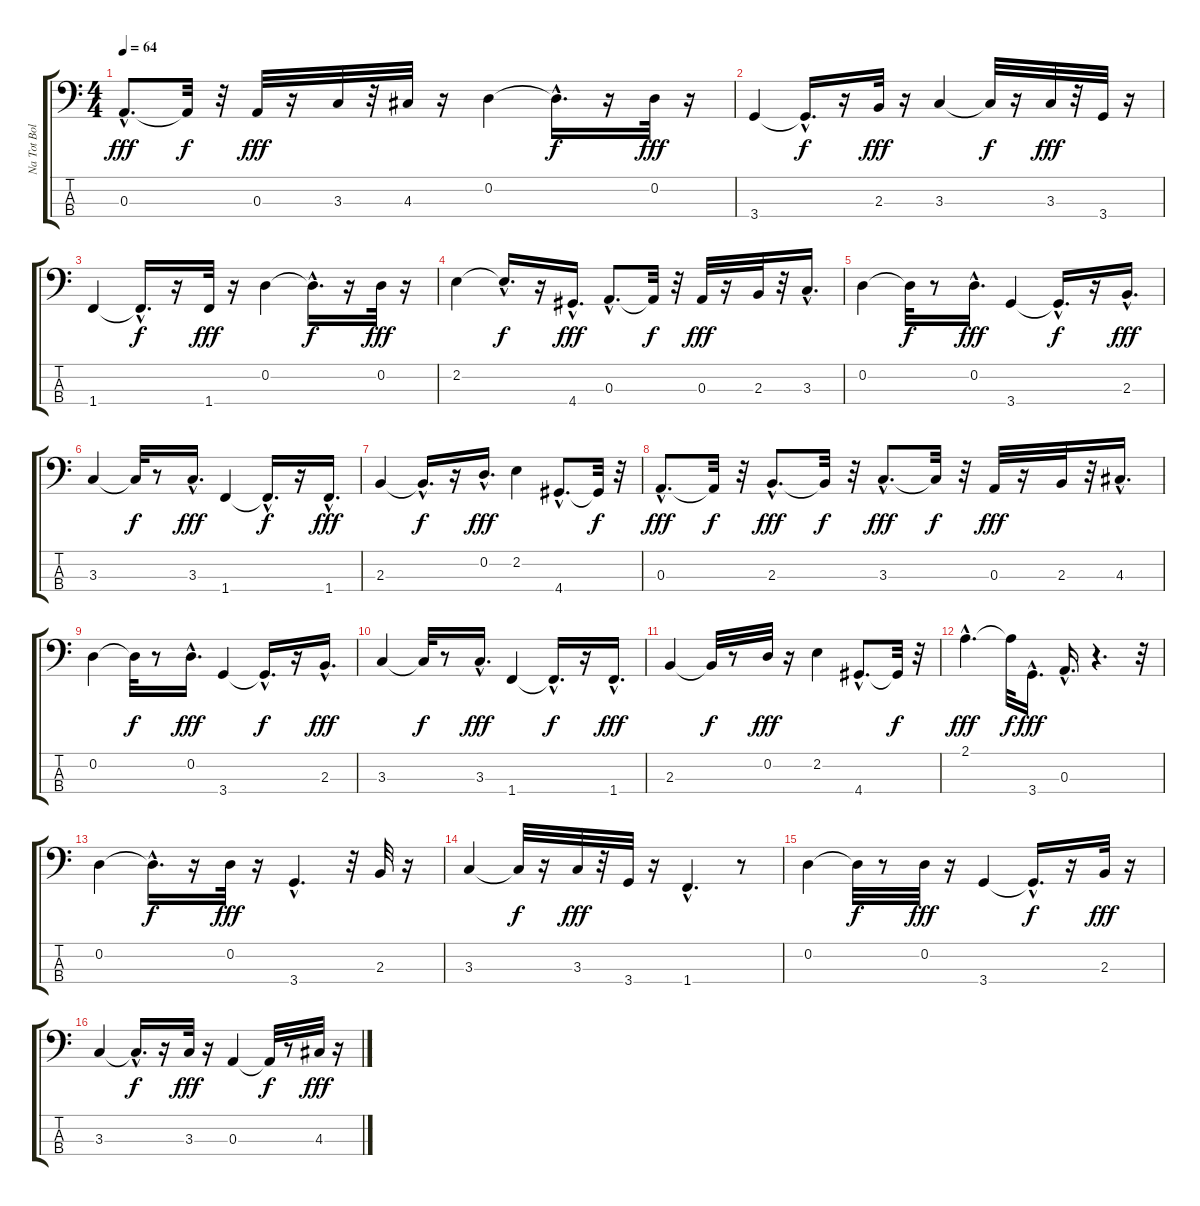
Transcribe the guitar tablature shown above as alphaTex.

\track ("Na Tot Bolshak - A.Pugacheva" "Na Tot Bol") {instrument electricbassfinger}
\staff {score tabs}
\tuning (G2 D2 A1 E1) {hide}
\ts (4 4)
\tempo 64
\clef f4
\ks c
0.3{hac}.8{d dy fff} 0.3{t}.32{dy f} r.32 0.3.32{dy fff} r.16 3.3.32 r.32 4.3.32 r.16 0.2.4 0.2{hac t}.16{d dy f} r.16 0.2.32{dy fff} r.16 |
3.4.4 3.4{hac t}.16{d dy f} r.16 2.3.32{dy fff} r.16 3.3.4 3.3{t}.32{dy f} r.16 3.3.32{dy fff} r.32 3.4.32 r.16 |
1.4.4 1.4{hac t}.16{d dy f} r.16 1.4.32{dy fff} r.16 0.2.4 0.2{hac t}.16{d dy f} r.16 0.2.32{dy fff} r.16 |
2.2.4 2.2{hac t}.16{d dy f} r.16 4.4{hac}.16{d dy fff} 0.3{hac}.8{d} 0.3{t}.32{dy f} r.32 0.3.32{dy fff} r.16 2.3.32 r.32 3.3{hac}.16{d} |
0.2.4 0.2{t}.32{dy f} r.8 0.2{hac}.16{d dy fff} 3.4.4 3.4{hac t}.16{d dy f} r.16 2.3{hac}.16{d dy fff} |
3.3.4 3.3{t}.32{dy f} r.8 3.3{hac}.16{d dy fff} 1.4.4 1.4{hac t}.16{d dy f} r.16 1.4{hac}.16{d dy fff} |
2.3.4 2.3{hac t}.16{d dy f} r.16 0.2{hac}.16{d dy fff} 2.2.4 4.4{hac}.8{d} 4.4{t}.32{dy f} r.32 |
0.3{hac}.8{d dy fff} 0.3{t}.32{dy f} r.32 2.3{hac}.8{d dy fff} 2.3{t}.32{dy f} r.32 3.3{hac}.8{d dy fff} 3.3{t}.32{dy f} r.32 0.3.32{dy fff} r.16 2.3.32 r.32 4.3{hac}.16{d} |
0.2.4 0.2{t}.32{dy f} r.8 0.2{hac}.16{d dy fff} 3.4.4 3.4{hac t}.16{d dy f} r.16 2.3{hac}.16{d dy fff} |
3.3.4 3.3{t}.32{dy f} r.8 3.3{hac}.16{d dy fff} 1.4.4 1.4{hac t}.16{d dy f} r.16 1.4{hac}.16{d dy fff} |
2.3.4 2.3{t}.32{dy f} r.8 0.2.32{dy fff} r.16 2.2.4 4.4{hac}.8{d} 4.4{t}.32{dy f} r.32 |
2.1{hac}.4{d dy fff} 2.1{t}.32{dy f} 3.4{hac}.16{d dy fff} 0.3{hac}.16{d} r.4{d} r.32 |
0.2.4 0.2{hac t}.16{d dy f} r.16 0.2.32{dy fff} r.16 3.4{hac}.4{d} r.32 2.3.32 r.16 |
3.3.4 3.3{t}.32{dy f} r.16 3.3.32{dy fff} r.32 3.4.32 r.16 1.4{hac}.4{d} r.8 |
0.2.4 0.2{t}.32{dy f} r.8 0.2.32{dy fff} r.16 3.4.4 3.4{hac t}.16{d dy f} r.16 2.3.32{dy fff} r.16 |
3.3.4 3.3{hac t}.16{d dy f} r.16 3.3.32{dy fff} r.16 0.3.4 0.3{t}.32{dy f} r.8 4.3.32{dy fff} r.16
